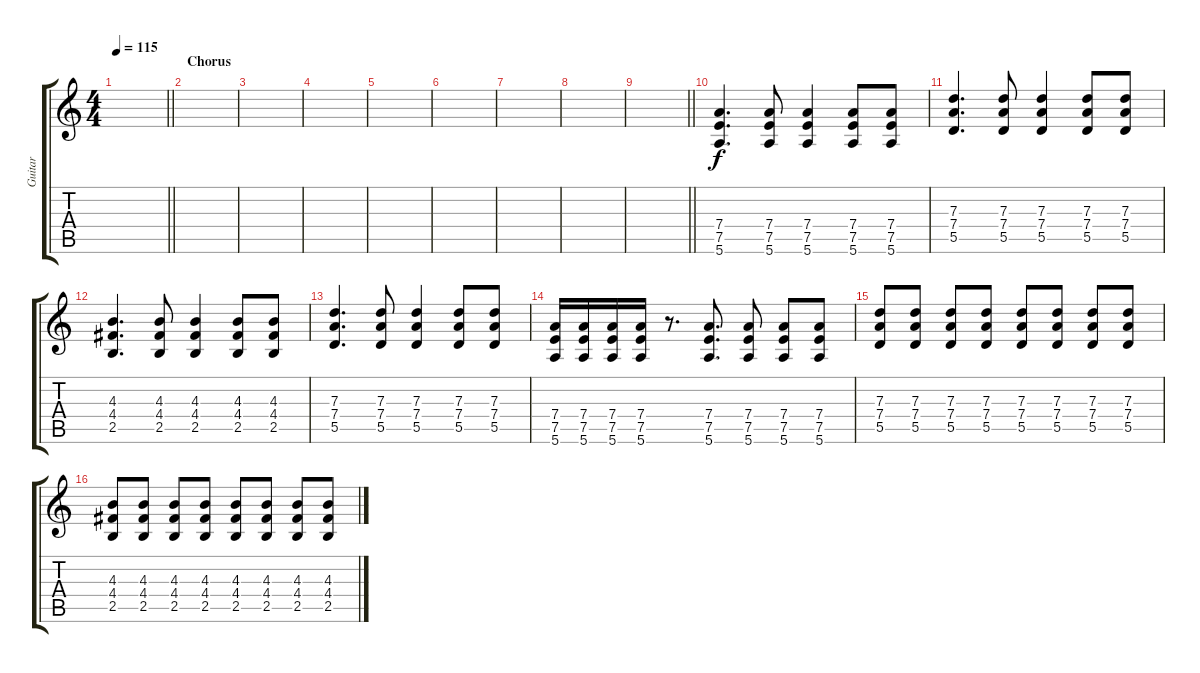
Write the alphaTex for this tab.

\track ("Guitar" "Guitar") {instrument overdrivenguitar}
\staff {score tabs}
\tuning (E4 B3 G3 D3 A2 E2) {hide}
\ts (4 4)
\tempo 115
\clef g2
\barLineRight lightlight
\ks c
|
\section ("" "Chorus")
|
|
|
|
|
|
|
\barLineRight lightlight
|
(7.4 7.5 5.6).4{d} (7.4 7.5 5.6).8 (7.4 7.5 5.6).4 (7.4 7.5 5.6).8 (7.4 7.5 5.6).8 |
(7.3 7.4 5.5).4{d} (7.3 7.4 5.5).8 (7.3 7.4 5.5).4 (7.3 7.4 5.5).8 (7.3 7.4 5.5).8 |
(4.3 4.4 2.5).4{d} (4.3 4.4 2.5).8 (4.3 4.4 2.5).4 (4.3 4.4 2.5).8 (4.3 4.4 2.5).8 |
(7.3 7.4 5.5).4{d} (7.3 7.4 5.5).8 (7.3 7.4 5.5).4 (7.3 7.4 5.5).8 (7.3 7.4 5.5).8 |
(7.4 7.5 5.6).16 (7.4 7.5 5.6).16 (7.4 7.5 5.6).16 (7.4 7.5 5.6).16 r.8{d} (7.4 7.5 5.6).8{d} (7.4 7.5 5.6).8 (7.4 7.5 5.6).8 (7.4 7.5 5.6).8 |
(7.3 7.4 5.5).8 (7.3 7.4 5.5).8 (7.3 7.4 5.5).8 (7.3 7.4 5.5).8 (7.3 7.4 5.5).8 (7.3 7.4 5.5).8 (7.3 7.4 5.5).8 (7.3 7.4 5.5).8 |
(4.3 4.4 2.5).8 (4.3 4.4 2.5).8 (4.3 4.4 2.5).8 (4.3 4.4 2.5).8 (4.3 4.4 2.5).8 (4.3 4.4 2.5).8 (4.3 4.4 2.5).8 (4.3 4.4 2.5).8
